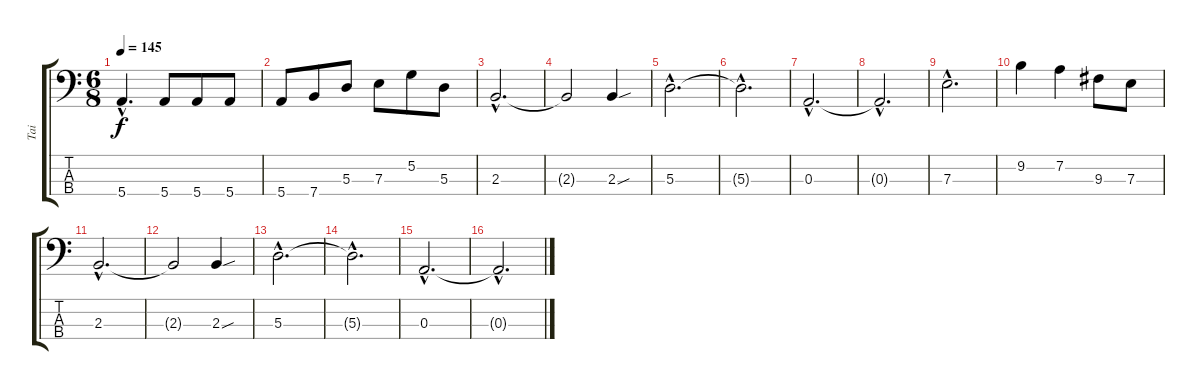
\track ("Tai" "Tai") {instrument electricbassfinger}
\staff {score tabs}
\tuning (G2 D2 A1 E1) {hide}
\ts (6 8)
\tempo 145
\clef f4
\ks c
5.4{hac}.4{d dy f} 5.4.8 5.4.8 5.4.8 |
5.4.8 7.4.8 5.3.8 7.3.8 5.2.8 5.3.8 |
2.3{hac}.2{d} |
2.3{t}.2 2.3{sou}.4 |
5.3{hac}.2{d} |
5.3{hac t}.2{d} |
0.3{hac}.2{d} |
0.3{hac t}.2{d} |
7.3{hac}.2{d} |
9.2.4 7.2.4 9.3.8 7.3.8 |
2.3{hac}.2{d} |
2.3{t}.2 2.3{sou}.4 |
5.3{hac}.2{d} |
5.3{hac t}.2{d} |
0.3{hac}.2{d} |
0.3{hac t}.2{d}
